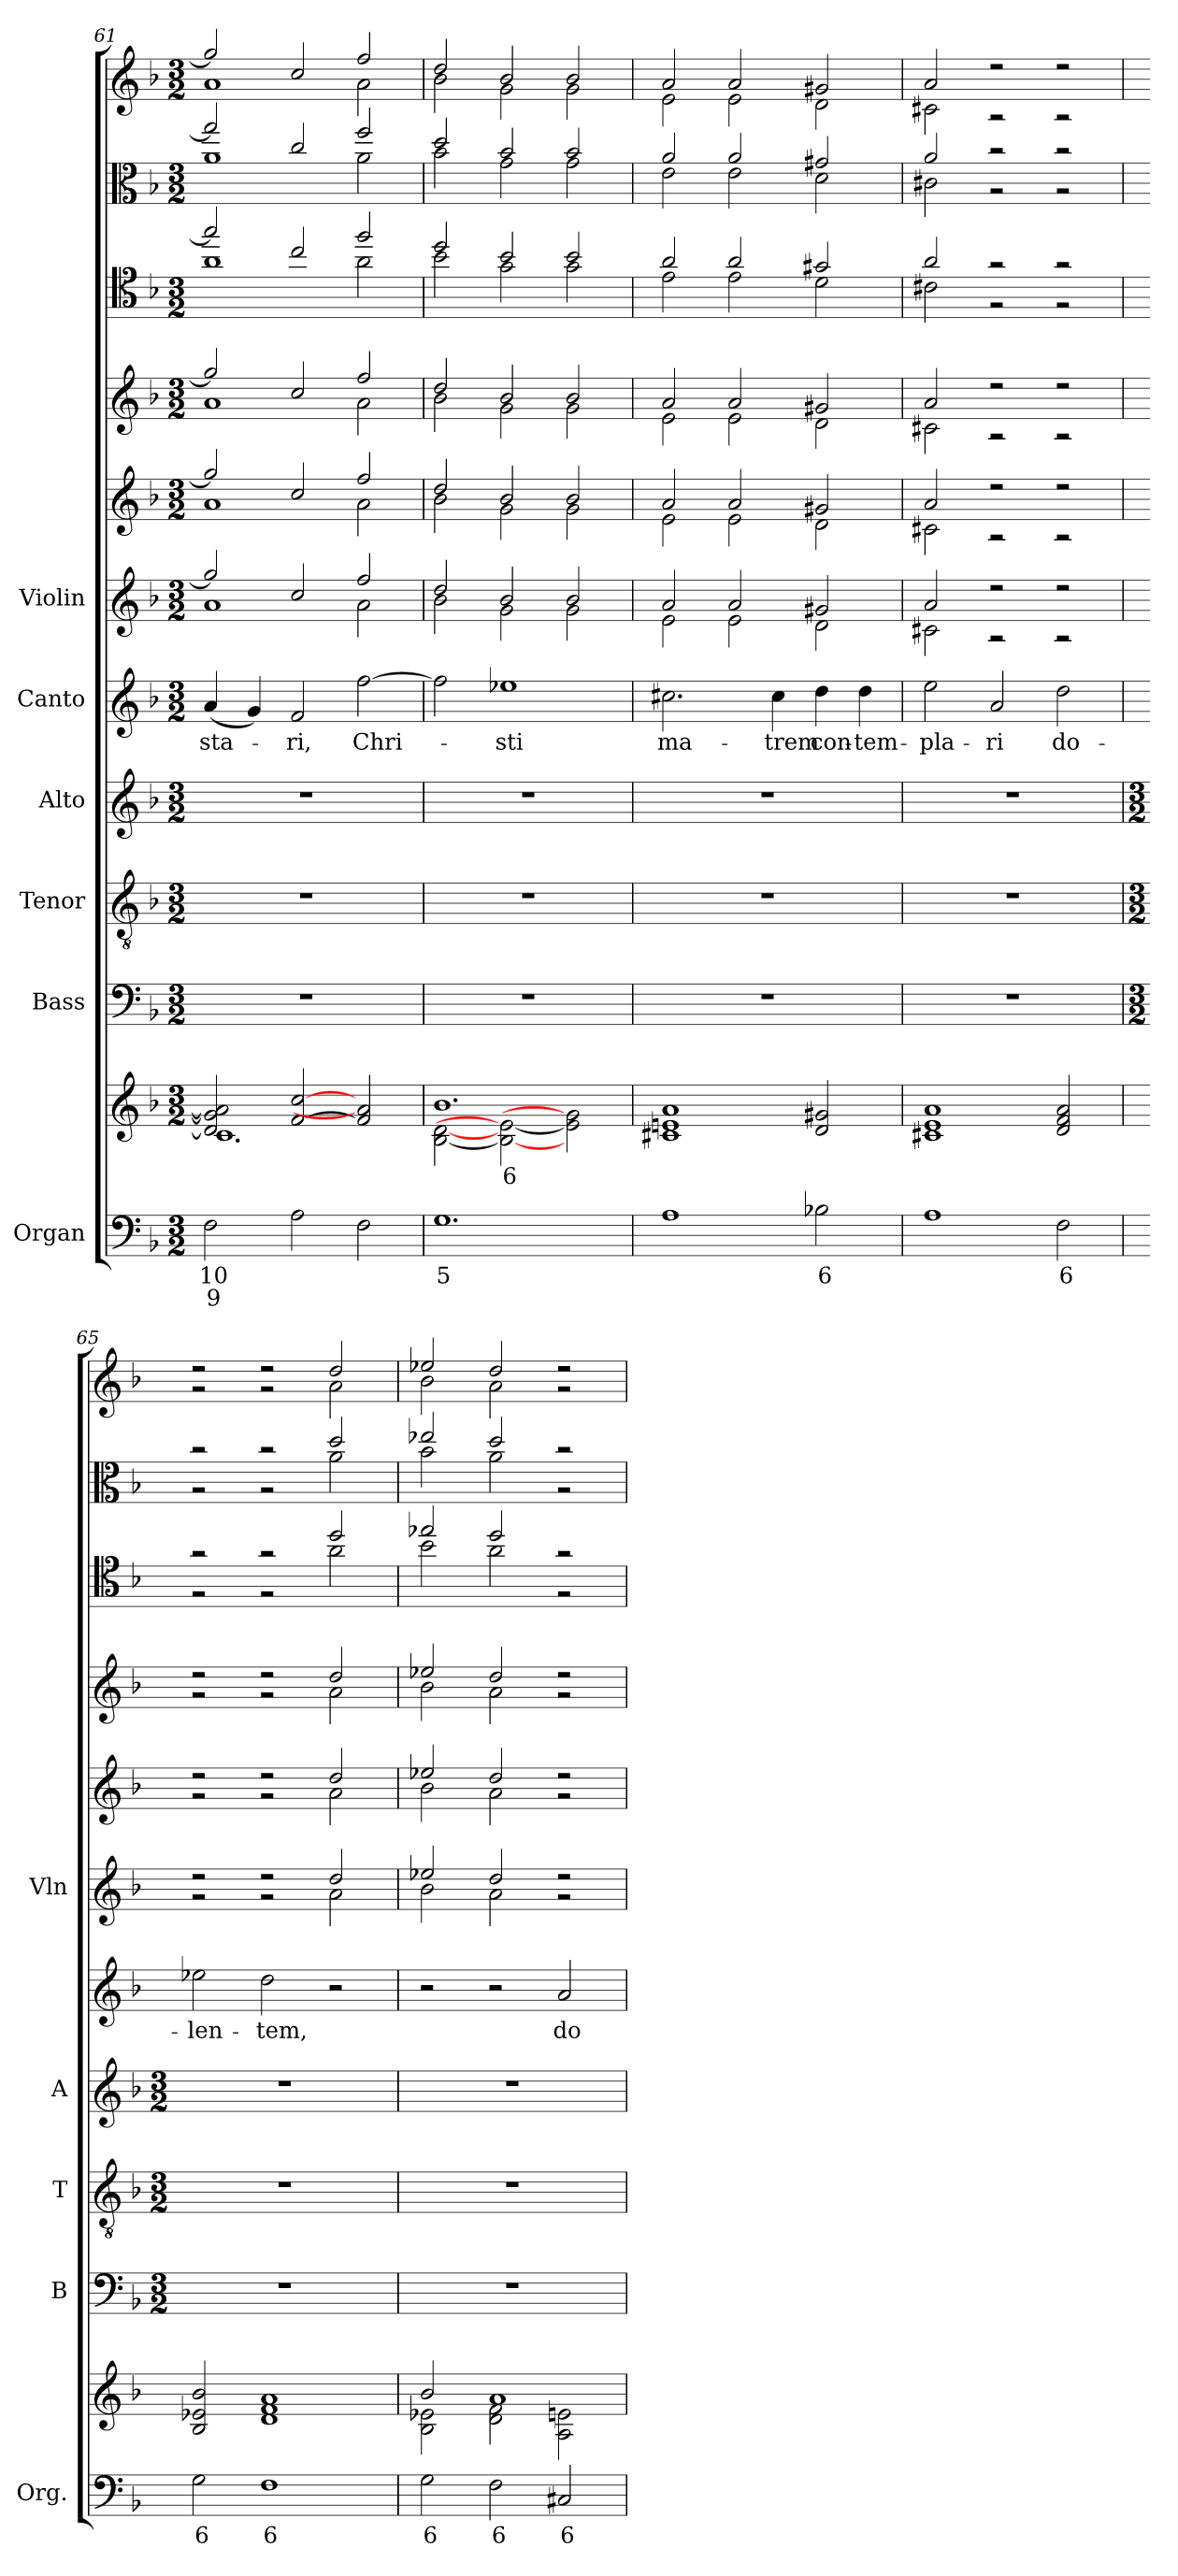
**kern	**text	**text	**kern	**text	**kern	**kern	**kern	**kern	**text	**kern	**kern	**kern	**kern	**kern	**kern
*part6	*part6	*part6	*part6	*part6	*part5	*part4	*part3	*part2	*part2	*part1	*part1	*part1	*part1	*part1	*part1
*staff12	*staff12	*staff12	*staff11	*staff11	*staff10	*staff9	*staff8	*staff7	*staff7	*staff6	*staff5	*staff4	*staff3	*staff2	*staff1
*I"Organ	*	*	*	*	*I"Bass	*I"Tenor	*I"Alto	*I"Canto	*	*I"Violin	*	*	*	*	*
*I'Org.	*	*	*	*	*I'B	*I'T	*I'A	*	*	*I'Vln	*	*	*	*	*
*clefF4	*	*	*clefG2	*	*clefF4	*clefGv2	*clefG2	*clefG2	*	*	*	*	*clefC4	*clefC3	*clefG2
*k[b-]	*	*	*k[b-]	*	*k[b-]	*k[b-]	*k[b-]	*k[b-]	*	*k[b-]	*k[b-]	*k[b-]	*k[b-]	*k[b-]	*k[b-]
*F:	*	*	*F:	*	*F:	*F:	*F:	*F:	*	*F:	*F:	*F:	*F:	*F:	*F:
*M3/2	*	*	*M3/2	*	*M3/2	*M3/2	*M3/2	*M3/2	*	*M3/2	*M3/2	*M3/2	*M3/2	*M3/2	*M3/2
=61	=61	=61	=61	=61	=61	=61	=61	=61	=61	=61	=61	=61	=61	=61	=61
!	!LO:LY:b	!LO:LY:b	!	!	!	!	!	!	!LO:LY:b	!	!	!	!	!	!
*	*	*	*^	*	*	*	*	*	*	*^	*^	*^	*^	*^	*^
*	*	*	*	*^	*	*	*	*	*	*	*	*	*	*	*	*	*	*	*	*	*	*
2F	10	9	2d/] 2g/] 2a/]	1.c\	1.ryy	.	1.r	1.r	1.r	(<4a	-sta-	2gg/]	1a\	2gg/]	1a\	2gg/]	1a\	2gg/]	1a\	2gg/]	1a\	2gg/]	1a\
.	.	.	.	.	.	.	.	.	.	4g)	.	.	.	.	.	.	.	.	.	.	.	.	.
!	!	!	!	!	!	!	!	!	!	!	!LO:LY:b	!	!	!	!	!	!	!	!	!	!	!	!
2A	.	.	[2f/ [2cc/	.	.	.	.	.	.	2f	ri,	2cc/	.	2cc/	.	2cc/	.	2cc/	.	2cc/	.	2cc/	.
!	!	!	!	!	!	!	!	!	!	!	!LO:LY:b	!	!	!	!	!	!	!	!	!	!	!	!
2F	.	.	2f/] 2a/]	.	.	.	.	.	.	[2ff	Chri-	2ff/	2a\	2ff/	2a\	2ff/	2a\	2ff/	2a\	2ff/	2a\	2ff/	2a\
=62	=62	=62	=62	=62	=62	=62	=62	=62	=62	=62	=62	=62	=62	=62	=62	=62	=62	=62	=62	=62	=62	=62	=62
!	!LO:LY:b	!	!	!	!	!	!	!	!	!	!	!	!	!	!	!	!	!	!	!	!	!	!
1.G	5	.	1.b-/	[2B-\ [2d\	1.ryy	.	1.r	1.r	1.r	2ff]	.	2dd/	2b-\	2dd/	2b-\	2dd/	2b-\	2dd/	2b-\	2dd/	2b-\	2dd/	2b-\
!	!	!	!	!	!	!LO:LY:b	!	!	!	!	!LO:LY:b	!	!	!	!	!	!	!	!	!	!	!	!
.	.	.	.	2B-\_ 2e-\_	.	6	.	.	.	1ee-X	sti	2b-/	2g\	2b-/	2g\	2b-/	2g\	2b-/	2g\	2b-/	2g\	2b-/	2g\
.	.	.	.	2e-\] 2g\]	.	.	.	.	.	.	.	2b-/	2g\	2b-/	2g\	2b-/	2g\	2b-/	2g\	2b-/	2g\	2b-/	2g\
=63	=63	=63	=63	=63	=63	=63	=63	=63	=63	=63	=63	=63	=63	=63	=63	=63	=63	=63	=63	=63	=63	=63	=63
!	!	!	!	!LO:N:vis=1	!	!	!	!	!	!	!LO:LY:b	!	!	!	!	!	!	!	!	!	!	!	!
1A	.	.	1c#X/ 1en/ 1a/	1.ryy	1.ryy	.	1.r	1.r	1.r	2.cc#X	ma-	2a/	2e\	2a/	2e\	2a/	2e\	2a/	2e\	2a/	2e\	2a/	2e\
.	.	.	.	.	.	.	.	.	.	.	.	2a/	2e\	2a/	2e\	2a/	2e\	2a/	2e\	2a/	2e\	2a/	2e\
!	!	!	!	!	!	!	!	!	!	!	!LO:LY:b	!	!	!	!	!	!	!	!	!	!	!	!
.	.	.	.	.	.	.	.	.	.	4cc#	-trem	.	.	.	.	.	.	.	.	.	.	.	.
!	!LO:LY:b	!	!	!	!	!	!	!	!	!	!LO:LY:b	!	!	!	!	!	!	!	!	!	!	!	!
2B-X	6	.	2d/ 2g#X/	.	.	.	.	.	.	4dd	con-	2g#X/	2d\	2g#X/	2d\	2g#X/	2d\	2g#X/	2d\	2g#X/	2d\	2g#X/	2d\
!	!	!	!	!	!	!	!	!	!	!	!LO:LY:b	!	!	!	!	!	!	!	!	!	!	!	!
.	.	.	.	.	.	.	.	.	.	4dd	-tem-	.	.	.	.	.	.	.	.	.	.	.	.
=64	=64	=64	=64	=64	=64	=64	=64	=64	=64	=64	=64	=64	=64	=64	=64	=64	=64	=64	=64	=64	=64	=64	=64
!	!	!	!	!LO:N:vis=1	!	!	!	!	!	!	!LO:LY:b	!	!	!	!	!	!	!	!	!	!	!	!
1A	.	.	1c#X/ 1e/ 1a/	1.ryy	1.ryy	.	1.r	1.r	1.r	2ee	-pla-	2a/	2c#X\	2a/	2c#X\	2a/	2c#X\	2a/	2c#X\	2a/	2c#X\	2a/	2c#X\
!	!	!	!	!	!	!	!	!	!	!	!LO:LY:b	!	!	!	!	!	!	!	!	!	!	!	!
.	.	.	.	.	.	.	.	.	.	2a	-ri	2r	2r	2r	2r	2r	2r	2r	2r	2r	2r	2r	2r
!	!LO:LY:b	!	!	!	!	!	!	!	!	!	!LO:LY:b	!	!	!	!	!	!	!	!	!	!	!	!
2F	6	.	2d/ 2f/ 2a/	.	.	.	.	.	.	2dd	do-	2r	2r	2r	2r	2r	2r	2r	2r	2r	2r	2r	2r
*	*	*	*v	*v	*v	*	*	*	*	*	*	*	*	*	*	*	*	*	*	*	*	*	*
!!LO:LB:g=z	!!
=65	=65	=65	=65	=65	=65	=65	=65	=65	=65	=65	=65	=65	=65	=65	=65	=65	=65	=65	=65	=65	=65
*	*	*	*	*	*M3/2	*M3/2	*M3/2	*	*	*	*	*	*	*	*	*	*	*	*	*	*
*	*	*	*^	*	*	*	*	*	*	*	*	*	*	*	*	*	*	*	*	*	*
!	!LO:LY:b	!	!	!LO:N:vis=1	!	!	!	!	!	!LO:LY:b	!	!	!	!	!	!	!	!	!	!	!	!
2G	6	.	2B-/ 2e-X/ 2b-/	1.ryy	.	1.r	1.r	1.r	2ee-X	-len-	2r	2r	2r	2r	2r	2r	2r	2r	2r	2r	2r	2r
!	!LO:LY:b	!	!	!	!	!	!	!	!	!LO:LY:b	!	!	!	!	!	!	!	!	!	!	!	!
1F	6	.	1d/ 1f/ 1a/	.	.	.	.	.	2dd	-tem,	2r	2r	2r	2r	2r	2r	2r	2r	2r	2r	2r	2r
.	.	.	.	.	.	.	.	.	2r	.	2dd/	2a\	2dd/	2a\	2dd/	2a\	2dd/	2a\	2dd/	2a\	2dd/	2a\
=66	=66	=66	=66	=66	=66	=66	=66	=66	=66	=66	=66	=66	=66	=66	=66	=66	=66	=66	=66	=66	=66	=66
!	!LO:LY:b	!	!	!	!	!	!	!	!	!	!	!	!	!	!	!	!	!	!	!	!	!
2G	6	.	2b-/	2B-\ 2e-X\	.	1.r	1.r	1.r	2r	.	2ee-X/	2b-\	2ee-X/	2b-\	2ee-X/	2b-\	2ee-X/	2b-\	2ee-X/	2b-\	2ee-X/	2b-\
!	!LO:LY:b	!	!	!	!	!	!	!	!	!	!	!	!	!	!	!	!	!	!	!	!	!
2F	6	.	1a/	2d\ 2f\	.	.	.	.	2r	.	2dd/	2a\	2dd/	2a\	2dd/	2a\	2dd/	2a\	2dd/	2a\	2dd/	2a\
!	!LO:LY:b	!	!	!	!	!	!	!	!	!LO:LY:b	!	!	!	!	!	!	!	!	!	!	!	!
2C#X	6	.	.	2A\ 2en\	.	.	.	.	2a	do-	2r	2r	2r	2r	2r	2r	2r	2r	2r	2r	2r	2r
*	*	*	*	*	*	*	*	*	*	*	*v	*v	*	*	*	*	*	*	*	*	*	*
*	*	*	*	*	*	*	*	*	*	*	*	*v	*v	*	*	*	*	*	*	*	*
*	*	*	*	*	*	*	*	*	*	*	*	*	*v	*v	*	*	*	*	*	*
*	*	*	*	*	*	*	*	*	*	*	*	*	*	*v	*v	*	*	*	*
*	*	*	*	*	*	*	*	*	*	*	*	*	*	*	*v	*v	*	*
*	*	*	*v	*v	*	*	*	*	*	*	*	*	*	*	*	*v	*v
=	=	=	=	=	=	=	=	=	=	=	=	=	=	=	=
*-	*-	*-	*-	*-	*-	*-	*-	*-	*-	*-	*-	*-	*-	*-	*-
